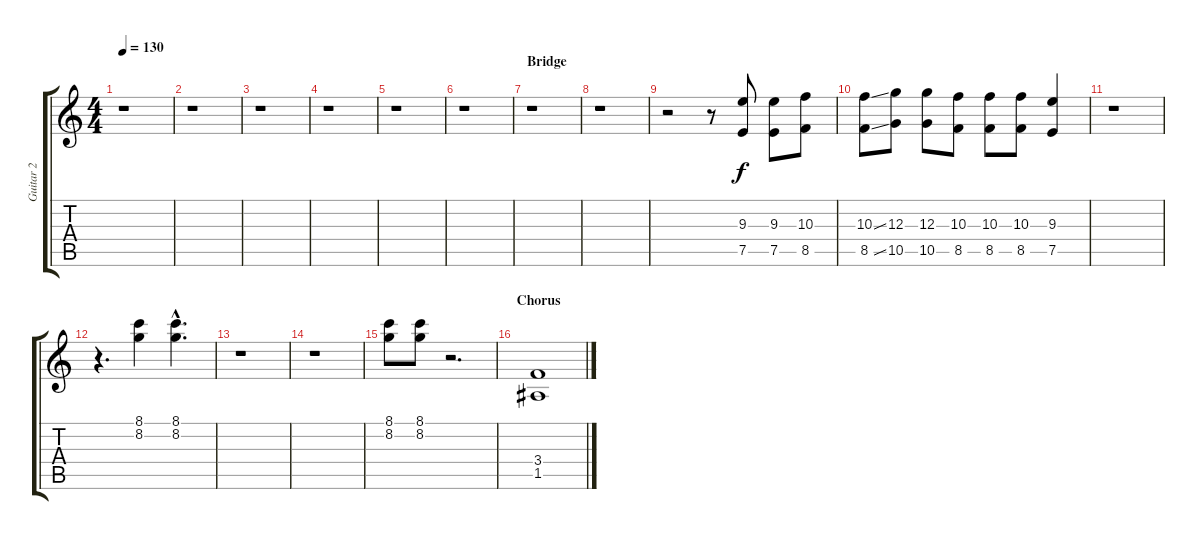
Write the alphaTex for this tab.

\track ("Guitar 2" "Guitar 2") {instrument distortionguitar}
\staff {score tabs}
\tuning (E4 B3 G3 D3 A2 E2) {hide}
\ts (4 4)
\tempo 130
\clef g2
\ks c
r.1{dy f} |
r.1 |
r.1 |
r.1 |
r.1 |
r.1 |
\section ("" "Bridge")
r.1 |
r.1 |
r.2 r.8 (9.3 7.5).8 (9.3 7.5).8 (10.3 8.5).8 |
(10.3{ss} 8.5{ss}).8 (12.3 10.5).8 (12.3 10.5).8 (10.3 8.5).8 (10.3 8.5).8 (10.3 8.5).8 (9.3 7.5).4 |
r.1 |
r.4{d} (8.1 8.2).4 (8.1{hac} 8.2{hac}).4{d} |
r.1 |
r.1 |
(8.1 8.2).8 (8.1 8.2).8 r.2{d} |
\section ("" "Chorus")
(3.4 1.5).1
